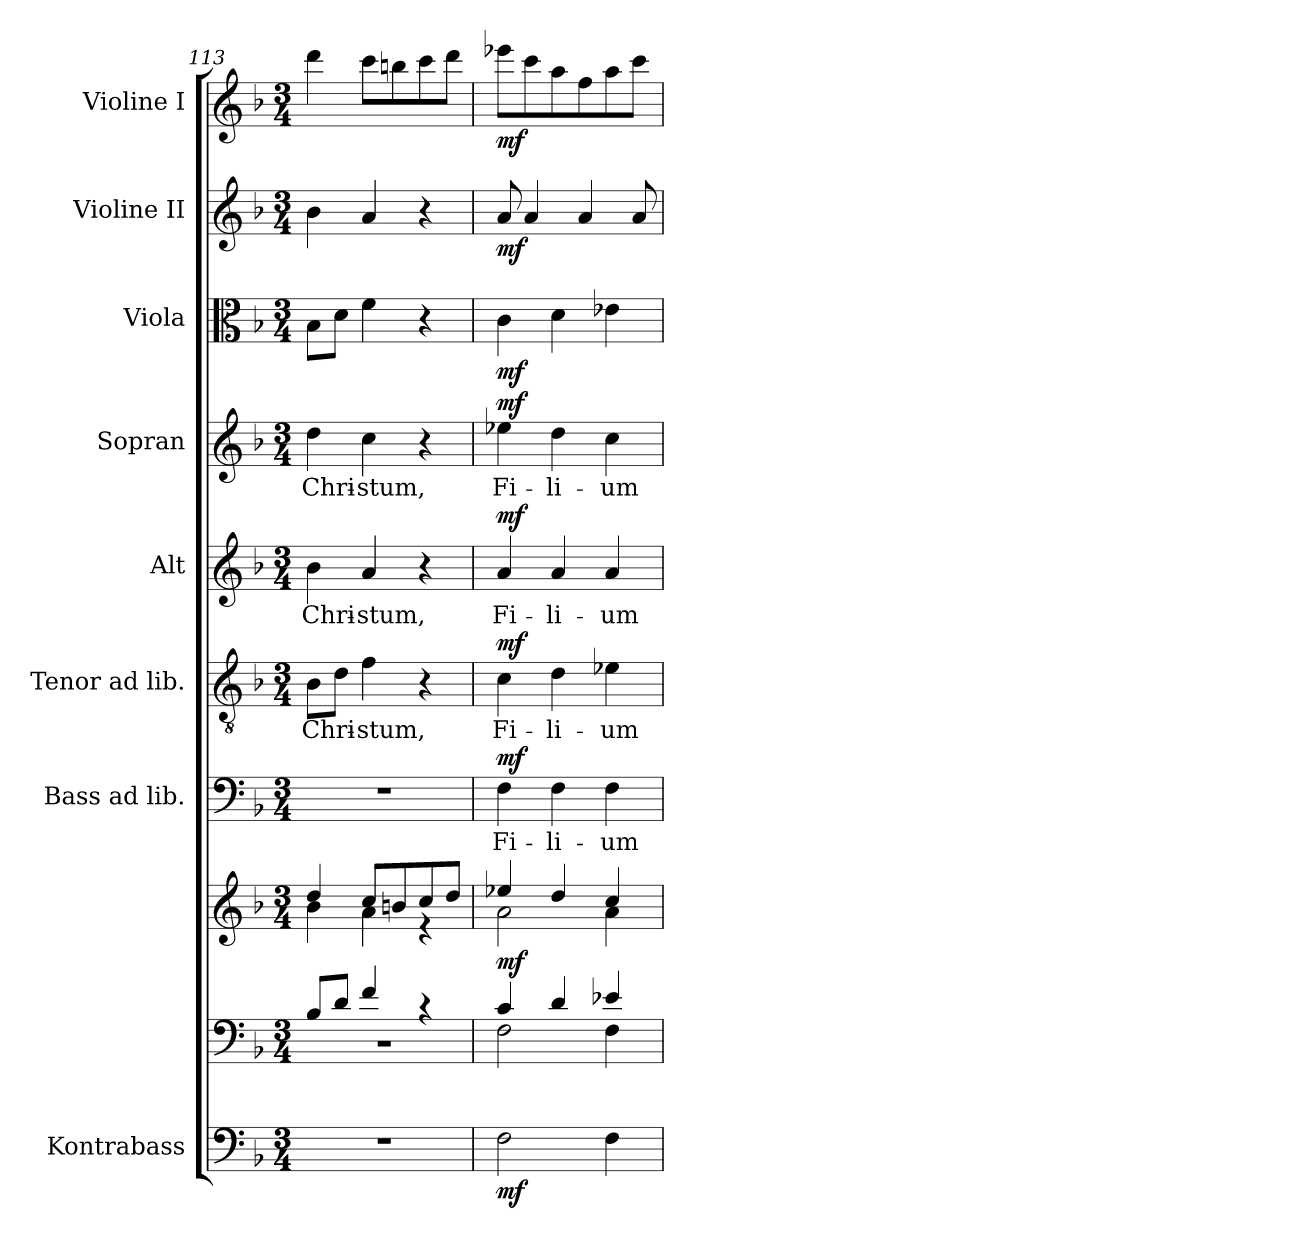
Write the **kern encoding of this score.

**kern	**dynam	**kern	**kern	**dynam	**kern	**text	**dynam	**kern	**text	**dynam	**kern	**text	**dynam	**kern	**text	**dynam	**kern	**dynam	**kern	**dynam	**kern	**dynam
*part9	*part9	*part8	*part8	*part8	*part7	*part7	*part7	*part6	*part6	*part6	*part5	*part5	*part5	*part4	*part4	*part4	*part3	*part3	*part2	*part2	*part1	*part1
*staff10	*staff10	*staff9	*staff8	*staff8/9	*staff7	*staff7	*staff7	*staff6	*staff6	*staff6	*staff5	*staff5	*staff5	*staff4	*staff4	*staff4	*staff3	*staff3	*staff2	*staff2	*staff1	*staff1
*I"Kontrabass	*	*	*	*	*I"Bass ad lib.	*	*	*I"Tenor ad lib.	*	*	*I"Alt	*	*	*I"Sopran	*	*	*I"Viola	*	*I"Violine II	*	*I"Violine I	*
*I'Kb.	*	*	*	*	*I'B.	*	*	*I'T.	*	*	*I'A.	*	*	*I'S.	*	*	*I'Vla.	*	*I'Vl. II	*	*I'Vl. I	*
!!LO:PB:g=z
*clefF4	*	*clefF4	*clefG2	*	*clefF4	*	*	*clefGv2	*	*	*clefG2	*	*	*clefG2	*	*	*clefC3	*	*clefG2	*	*clefG2	*
*ITrd7c12	*	*	*	*	*	*	*	*	*	*	*	*	*	*	*	*	*	*	*	*	*	*
*k[b-]	*	*k[b-]	*k[b-]	*	*k[b-]	*	*	*k[b-]	*	*	*k[b-]	*	*	*k[b-]	*	*	*k[b-]	*	*k[b-]	*	*k[b-]	*
*F:	*	*F:	*F:	*	*F:	*	*	*F:	*	*	*F:	*	*	*F:	*	*	*F:	*	*F:	*	*F:	*
*M3/4	*	*M3/4	*M3/4	*	*M3/4	*	*	*M3/4	*	*	*M3/4	*	*	*M3/4	*	*	*M3/4	*	*M3/4	*	*M3/4	*
=113	=113	=113	=113	=113	=113	=113	=113	=113	=113	=113	=113	=113	=113	=113	=113	=113	=113	=113	=113	=113	=113	=113
*	*	*^	*	*	*	*	*	*	*	*	*	*	*	*	*	*	*	*	*	*	*	*
!	!	!	!LO:N:vis=1	!	!	!	!	!	!	!LO:LY:b	!	!	!LO:LY:b	!	!	!LO:LY:b	!	!	!	!	!	!	!
*	*	*	*	*^	*	*	*	*	*	*	*	*	*	*	*	*	*	*	*	*	*	*	*
2.r	.	8B-/L	2.r	4dd/	4b-\	.	2.r	.	.	8B-\L	Chri-	.	4b-\	Chri-	.	4dd\	Chri-	.	8B-\L	.	4b-\	.	4ddd\	.
.	.	8d/J	.	.	.	.	.	.	.	8d\J	.	.	.	.	.	.	.	.	8d\J	.	.	.	.	.
!	!	!	!	!	!	!	!	!	!	!	!LO:LY:b	!	!	!LO:LY:b	!	!	!LO:LY:b	!	!	!	!	!	!	!
.	.	4f/	.	8cc/L	4a\	.	.	.	.	4f\	-stum,	.	4a/	-stum,	.	4cc\	-stum,	.	4f\	.	4a/	.	8ccc\L	.
.	.	.	.	8bn/	.	.	.	.	.	.	.	.	.	.	.	.	.	.	.	.	.	.	8bbn\	.
.	.	4rc	.	8cc/	4re	.	.	.	.	4r	.	.	4r	.	.	4r	.	.	4r	.	4r	.	8ccc\	.
.	.	.	.	8dd/J	.	.	.	.	.	.	.	.	.	.	.	.	.	.	.	.	.	.	8ddd\J	.
=114	=114	=114	=114	=114	=114	=114	=114	=114	=114	=114	=114	=114	=114	=114	=114	=114	=114	=114	=114	=114	=114	=114	=114	=114
!	!LO:DY:b	!	!	!	!	!LO:DY:b	!	!LO:LY:b	!LO:DY:a	!	!LO:LY:b	!LO:DY:a	!	!LO:LY:b	!LO:DY:a	!	!LO:LY:b	!LO:DY:a	!	!LO:DY:b	!	!LO:DY:b	!	!LO:DY:b
2FF\	mf	4c/	2F\	4ee-X/	2a\	mf	4F\	Fi-	mf	4c\	Fi-	mf	4a/	Fi-	mf	4ee-X\	Fi-	mf	4c\	mf	8a/	mf	8eee-X\L	mf
.	.	.	.	.	.	.	.	.	.	.	.	.	.	.	.	.	.	.	.	.	4a/	.	8ccc\	.
!	!	!	!	!	!	!	!	!LO:LY:b	!	!	!LO:LY:b	!	!	!LO:LY:b	!	!	!LO:LY:b	!	!	!	!	!	!	!
.	.	4d/	.	4dd/	.	.	4F\	-li-	.	4d\	-li-	.	4a/	-li-	.	4dd\	-li-	.	4d\	.	.	.	8aa\	.
.	.	.	.	.	.	.	.	.	.	.	.	.	.	.	.	.	.	.	.	.	4a/	.	8ff\	.
!	!	!	!	!	!	!	!	!LO:LY:b	!	!	!LO:LY:b	!	!	!LO:LY:b	!	!	!LO:LY:b	!	!	!	!	!	!	!
4FF\	.	4e-X/	4F\	4cc/	4a\	.	4F\	-um	.	4e-X\	-um	.	4a/	-um	.	4cc\	-um	.	4e-X\	.	.	.	8aa\	.
.	.	.	.	.	.	.	.	.	.	.	.	.	.	.	.	.	.	.	.	.	8a/	.	8ccc\J	.
*	*	*v	*v	*	*	*	*	*	*	*	*	*	*	*	*	*	*	*	*	*	*	*	*	*
*	*	*	*v	*v	*	*	*	*	*	*	*	*	*	*	*	*	*	*	*	*	*	*	*
=	=	=	=	=	=	=	=	=	=	=	=	=	=	=	=	=	=	=	=	=	=	=
*-	*-	*-	*-	*-	*-	*-	*-	*-	*-	*-	*-	*-	*-	*-	*-	*-	*-	*-	*-	*-	*-	*-
